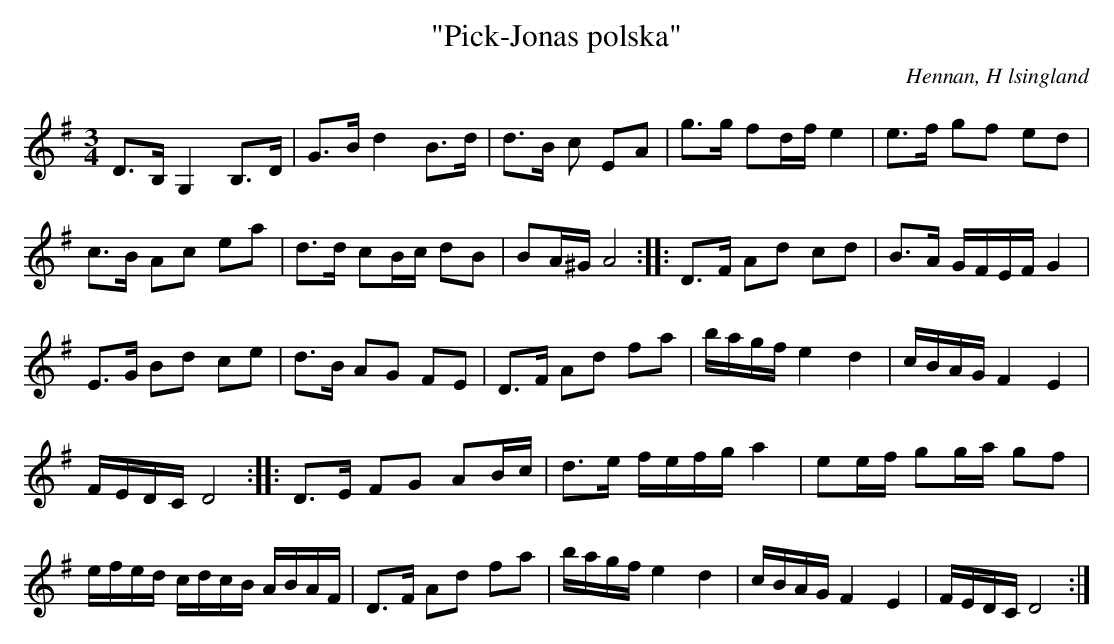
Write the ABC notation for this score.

X:1
T: "Pick-Jonas polska"
O: Hennan, H lsingland
M: 3/4
L: 1/8
K: G
D>B, G,2 B,>D | G>B d2 B>d | d>B c EA| g>g fd/f/ e2 | e>f gf ed |
c>B Ac ea | d>d cB/c/ dB | BA/^G/ A4 :: D>F Ad cd | B>A G/F/E/F/ G2 |
E>G Bd ce | d>B AG FE | D>F Ad fa | b/a/g/f/ e2 d2 | c/B/A/G/ F2 E2 |
F/E/D/C/ D4 :: D>E FG AB/c/ | d>e f/e/f/g/ a2 | ee/f/ gg/a/ gf |
e/f/e/d/ c/d/c/B/ A/B/A/F/ | D>F Ad fa | b/a/g/f/ e2 d2 | c/B/A/G/ F2 E2 | F/E/D/C/ D4 :|]
